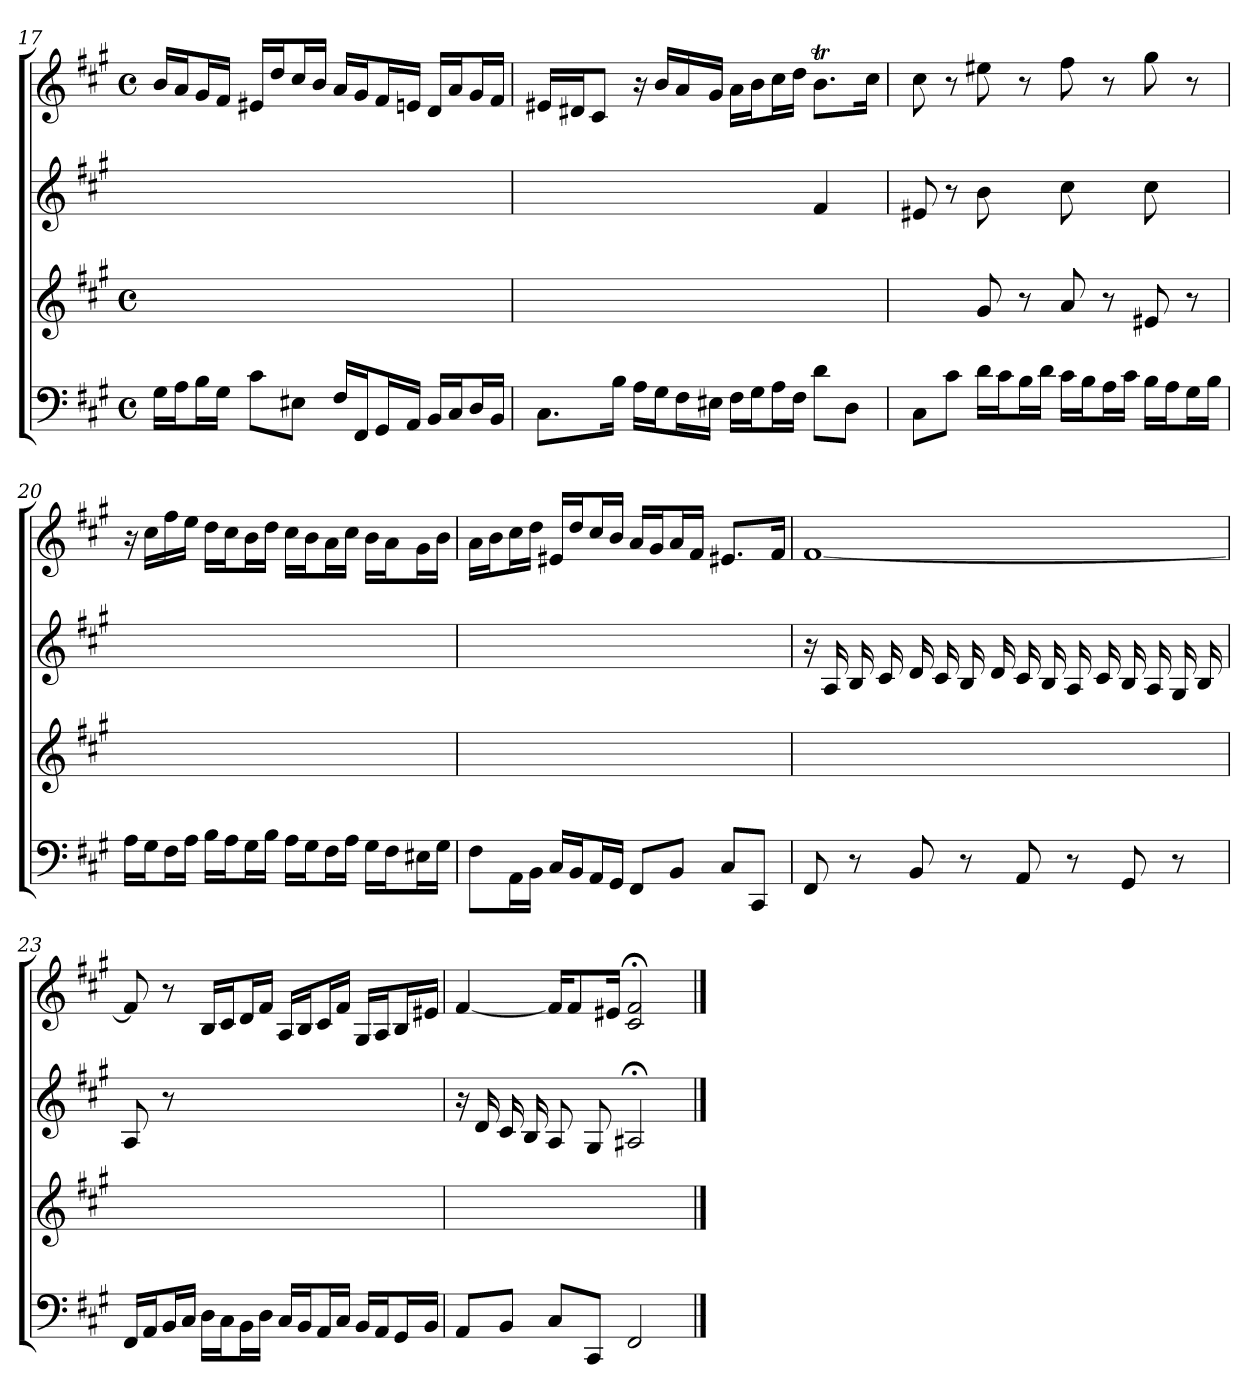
**kern	**kern	**kern	**kern
*part4	*part3	*part2	*part1
*staff4	*staff3	*staff2	*staff1
*clefF4	*clefG2	*clefG2	*clefG2
*k[f#c#g#]	*k[f#c#g#]	*k[f#c#g#]	*k[f#c#g#]
*f#:	*f#:	*	*f#:
*M4/4	*M4/4	*	*M4/4
*met(c)	*met(c)	*	*met(c)
=17	=17	=17	=17
16G#\LL	1ryy	1ryy	16b/LL
16A\J	.	.	16a/J
16B\L	.	.	16g#/L
16G#\JJ	.	.	16f#/JJ
8c#\L	.	.	16e#X/LL
.	.	.	16dd/J
8E#X\J	.	.	16cc#/L
.	.	.	16b/JJ
16F#/LL	.	.	16a/LL
16FF#/J	.	.	16g#/J
16GG#/L	.	.	16f#/L
16AA/JJ	.	.	16en/JJ
16BB/LL	.	.	16d/LL
16C#/J	.	.	16a/J
16D/L	.	.	16g#/L
16BB/JJ	.	.	16f#/JJ
=18	=18	=18	=18
8.C#\L	1ryy	2ryy	16e#X/LL
.	.	.	16d#X/J
.	.	.	8c#/J
16B\Jk	.	.	.
16A\LL	.	.	16r
16G#\J	.	.	16b/LL
16F#\L	.	.	16a/
16E#X\JJ	.	.	16g#/JJ
16F#\LL	.	4ryy	16a\LL
16G#\J	.	.	16b\J
16A\L	.	.	16cc#\L
16F#\JJ	.	.	16dd\JJ
8d\L	.	4f#	8.bT\L
8D\J	.	.	.
.	.	.	16cc#\Jk
=19	=19	=19	=19
8C#\L	4ryy	8e#X	8cc#
8c#\J	.	8r	8r
16d\LL	8g#	8b	8ee#X
16c#\J	.	.	.
16B\L	8r	8ryy	8r
16d\JJ	.	.	.
16c#\LL	8a	8cc#	8ff#
16B\J	.	.	.
16A\L	8r	8ryy	8r
16c#\JJ	.	.	.
16B\LL	8e#X	8cc#	8gg#
16A\J	.	.	.
16G#\L	8r	8ryy	8r
16B\JJ	.	.	.
=20	=20	=20	=20
16A\LL	1ryy	1ryy	16r
16G#\J	.	.	16cc#\LL
16F#\L	.	.	16ff#\
16A\JJ	.	.	16ee\JJ
16B\LL	.	.	16dd\LL
16A\J	.	.	16cc#\J
16G#\L	.	.	16b\L
16B\JJ	.	.	16dd\JJ
16A\LL	.	.	16cc#\LL
16G#\J	.	.	16b\J
16F#\L	.	.	16a\L
16A\JJ	.	.	16cc#\JJ
16G#\LL	.	.	16b\LL
16F#\J	.	.	16a\J
16E#X\L	.	.	16g#\L
16G#\JJ	.	.	16b\JJ
=21	=21	=21	=21
8F#\L	1ryy	1ryy	16a\LL
.	.	.	16b\J
16AA\L	.	.	16cc#\L
16BB\JJ	.	.	16dd\JJ
16C#/LL	.	.	16e#X/LL
16BB/J	.	.	16dd/J
16AA/L	.	.	16cc#/L
16GG#/JJ	.	.	16b/JJ
8FF#/L	.	.	16a/LL
.	.	.	16g#/J
8BB/J	.	.	16a/L
.	.	.	16f#/JJ
8C#/L	.	.	8.e#X/L
8CC#/J	.	.	.
.	.	.	16f#/Jk
=22	=22	=22	=22
8FF#	1ryy	16r	[1f#
.	.	16A	.
8r	.	16B	.
.	.	16c#	.
8BB	.	16d	.
.	.	16c#	.
8r	.	16B	.
.	.	16d	.
8AA	.	16c#	.
.	.	16B	.
8r	.	16A	.
.	.	16c#	.
8GG#	.	16B	.
.	.	16A	.
8r	.	16G#	.
.	.	16B	.
=23	=23	=23	=23
16FF#/LL	1ryy	8A	8f#]
16AA/J	.	.	.
16BB/L	.	8r	8r
16C#/JJ	.	.	.
16D\LL	.	4ryy	16B/LL
16C#\J	.	.	16c#/J
16BB\L	.	.	16d/L
16D\JJ	.	.	16f#/JJ
16C#/LL	.	2ryy	16A/LL
16BB/J	.	.	16B/J
16AA/L	.	.	16c#/L
16C#/JJ	.	.	16f#/JJ
*	*	*	*MM71
16BB/LL	.	.	16G#/LL
16AA/J	.	.	16A/J
16GG#/L	.	.	16B/L
16BB/JJ	.	.	16e#X/JJ
=24	=24	=24	=24
*	*	*	*MM67
8AA/L	1ryy	16r	[4f#
.	.	16d	.
8BB/J	.	16c#	.
.	.	16B	.
*	*	*	*MM63
8C#/L	.	8A	16f#/KL]
.	.	.	8f#/
8CC#/J	.	8G#	.
*	*	*	*MM43
.	.	.	16e#X/Jk
2FF#	.	2A#X;<	2c#;< 2f#;<
==	==	==	==
*-	*-	*-	*-
